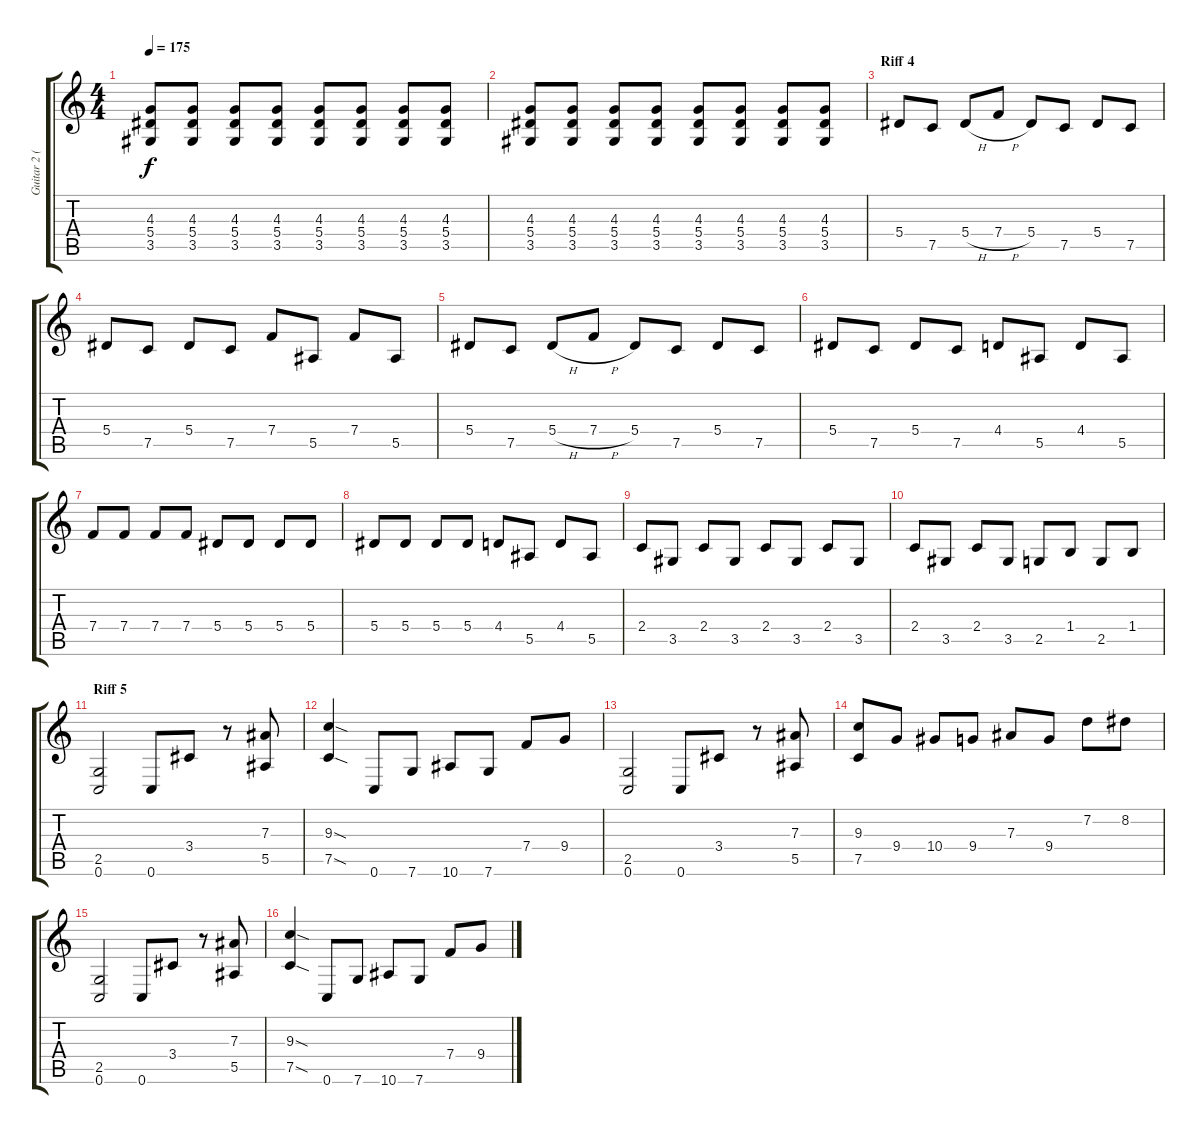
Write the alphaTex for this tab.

\track ("Guitar 2 (Lead)" "Guitar 2 (") {instrument distortionguitar}
\staff {score tabs}
\tuning (C4 G3 Eb3 Bb2 F2 C2) {hide}
\ts (4 4)
\tempo 175
\clef g2
\ks c
(4.3 5.4 3.5).8{dy f} (4.3 5.4 3.5).8 (4.3 5.4 3.5).8 (4.3 5.4 3.5).8 (4.3 5.4 3.5).8 (4.3 5.4 3.5).8 (4.3 5.4 3.5).8 (4.3 5.4 3.5).8 |
(4.3 5.4 3.5).8 (4.3 5.4 3.5).8 (4.3 5.4 3.5).8 (4.3 5.4 3.5).8 (4.3 5.4 3.5).8 (4.3 5.4 3.5).8 (4.3 5.4 3.5).8 (4.3 5.4 3.5).8 |
\section ("" "Riff 4")
5.4.8 7.5.8 5.4{h}.8 7.4{h}.8 5.4.8 7.5.8 5.4.8 7.5.8 |
5.4.8 7.5.8 5.4.8 7.5.8 7.4.8 5.5.8 7.4.8 5.5.8 |
5.4.8 7.5.8 5.4{h}.8 7.4{h}.8 5.4.8 7.5.8 5.4.8 7.5.8 |
5.4.8 7.5.8 5.4.8 7.5.8 4.4.8 5.5.8 4.4.8 5.5.8 |
7.4.8 7.4.8 7.4.8 7.4.8 5.4.8 5.4.8 5.4.8 5.4.8 |
5.4.8 5.4.8 5.4.8 5.4.8 4.4.8 5.5.8 4.4.8 5.5.8 |
2.4.8 3.5.8 2.4.8 3.5.8 2.4.8 3.5.8 2.4.8 3.5.8 |
2.4.8 3.5.8 2.4.8 3.5.8 2.5.8 1.4.8 2.5.8 1.4.8 |
\section ("" "Riff 5")
(2.5 0.6).2 0.6.8 3.4.8 r.8 (7.3 5.5).8 |
(9.3{sod} 7.5{sod}).4 0.6.8 7.6.8 10.6.8 7.6.8 7.4.8 9.4.8 |
(2.5 0.6).2 0.6.8 3.4.8 r.8 (7.3 5.5).8 |
(9.3 7.5).8 9.4.8 10.4.8 9.4.8 7.3.8 9.4.8 7.2.8 8.2.8 |
(2.5 0.6).2 0.6.8 3.4.8 r.8 (7.3 5.5).8 |
(9.3{sod} 7.5{sod}).4 0.6.8 7.6.8 10.6.8 7.6.8 7.4.8 9.4.8
